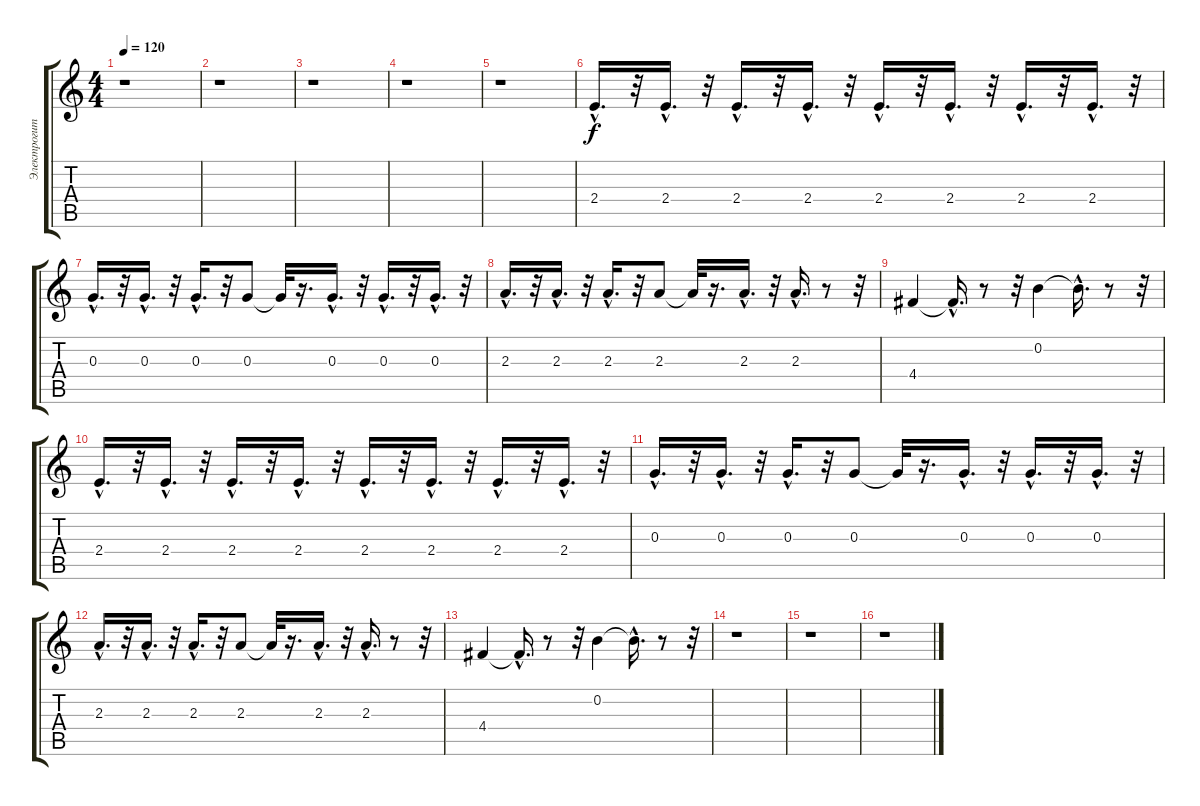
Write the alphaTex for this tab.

\track ("Электрогитара" "Электрогит") {instrument distortionguitar}
\staff {score tabs}
\tuning (E4 B3 G3 D3 A2 E2) {hide}
\ts (4 4)
\tempo 120
\clef g2
\ks c
r.1{dy f} |
r.1 |
r.1 |
r.1 |
r.1 |
2.4{hac}.16{d} r.32 2.4{hac}.16{d} r.32 2.4{hac}.16{d} r.32 2.4{hac}.16{d} r.32 2.4{hac}.16{d} r.32 2.4{hac}.16{d} r.32 2.4{hac}.16{d} r.32 2.4{hac}.16{d} r.32 |
0.3{hac}.16{d} r.32 0.3{hac}.16{d} r.32 0.3{hac}.16{d} r.32 0.3.8 0.3{t}.32 r.16{d} 0.3{hac}.16{d} r.32 0.3{hac}.16{d} r.32 0.3{hac}.16{d} r.32 |
2.3{hac}.16{d} r.32 2.3{hac}.16{d} r.32 2.3{hac}.16{d} r.32 2.3.8 2.3{t}.32 r.16{d} 2.3{hac}.16{d} r.32 2.3{hac}.16{d} r.8 r.32 |
4.4.4 4.4{hac t}.16{d} r.8 r.32 0.2.4 0.2{hac t}.16{d} r.8 r.32 |
2.4{hac}.16{d} r.32 2.4{hac}.16{d} r.32 2.4{hac}.16{d} r.32 2.4{hac}.16{d} r.32 2.4{hac}.16{d} r.32 2.4{hac}.16{d} r.32 2.4{hac}.16{d} r.32 2.4{hac}.16{d} r.32 |
0.3{hac}.16{d} r.32 0.3{hac}.16{d} r.32 0.3{hac}.16{d} r.32 0.3.8 0.3{t}.32 r.16{d} 0.3{hac}.16{d} r.32 0.3{hac}.16{d} r.32 0.3{hac}.16{d} r.32 |
2.3{hac}.16{d} r.32 2.3{hac}.16{d} r.32 2.3{hac}.16{d} r.32 2.3.8 2.3{t}.32 r.16{d} 2.3{hac}.16{d} r.32 2.3{hac}.16{d} r.8 r.32 |
4.4.4 4.4{hac t}.16{d} r.8 r.32 0.2.4 0.2{hac t}.16{d} r.8 r.32 |
r.1 |
r.1 |
r.1
